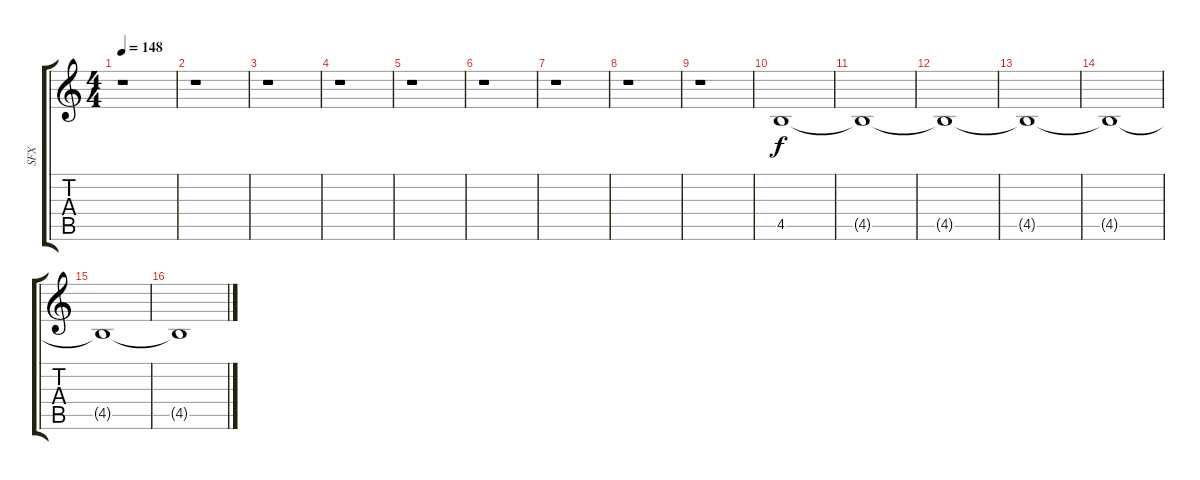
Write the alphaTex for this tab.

\track ("SFX" "SFX") {instrument guitarharmonics}
\staff {score tabs}
\tuning (D4 A3 F3 C3 G2 C2) {hide}
\ts (4 4)
\tempo 148
\clef g2
\ks c
r.1{dy f} |
r.1 |
r.1 |
r.1 |
r.1 |
r.1 |
r.1 |
r.1 |
r.1{volume 0 balance 8} |
4.5.1{volume 16} |
4.5{t}.1 |
4.5{t}.1 |
4.5{t}.1 |
4.5{t}.1 |
4.5{t}.1{volume 0} |
4.5{t}.1
